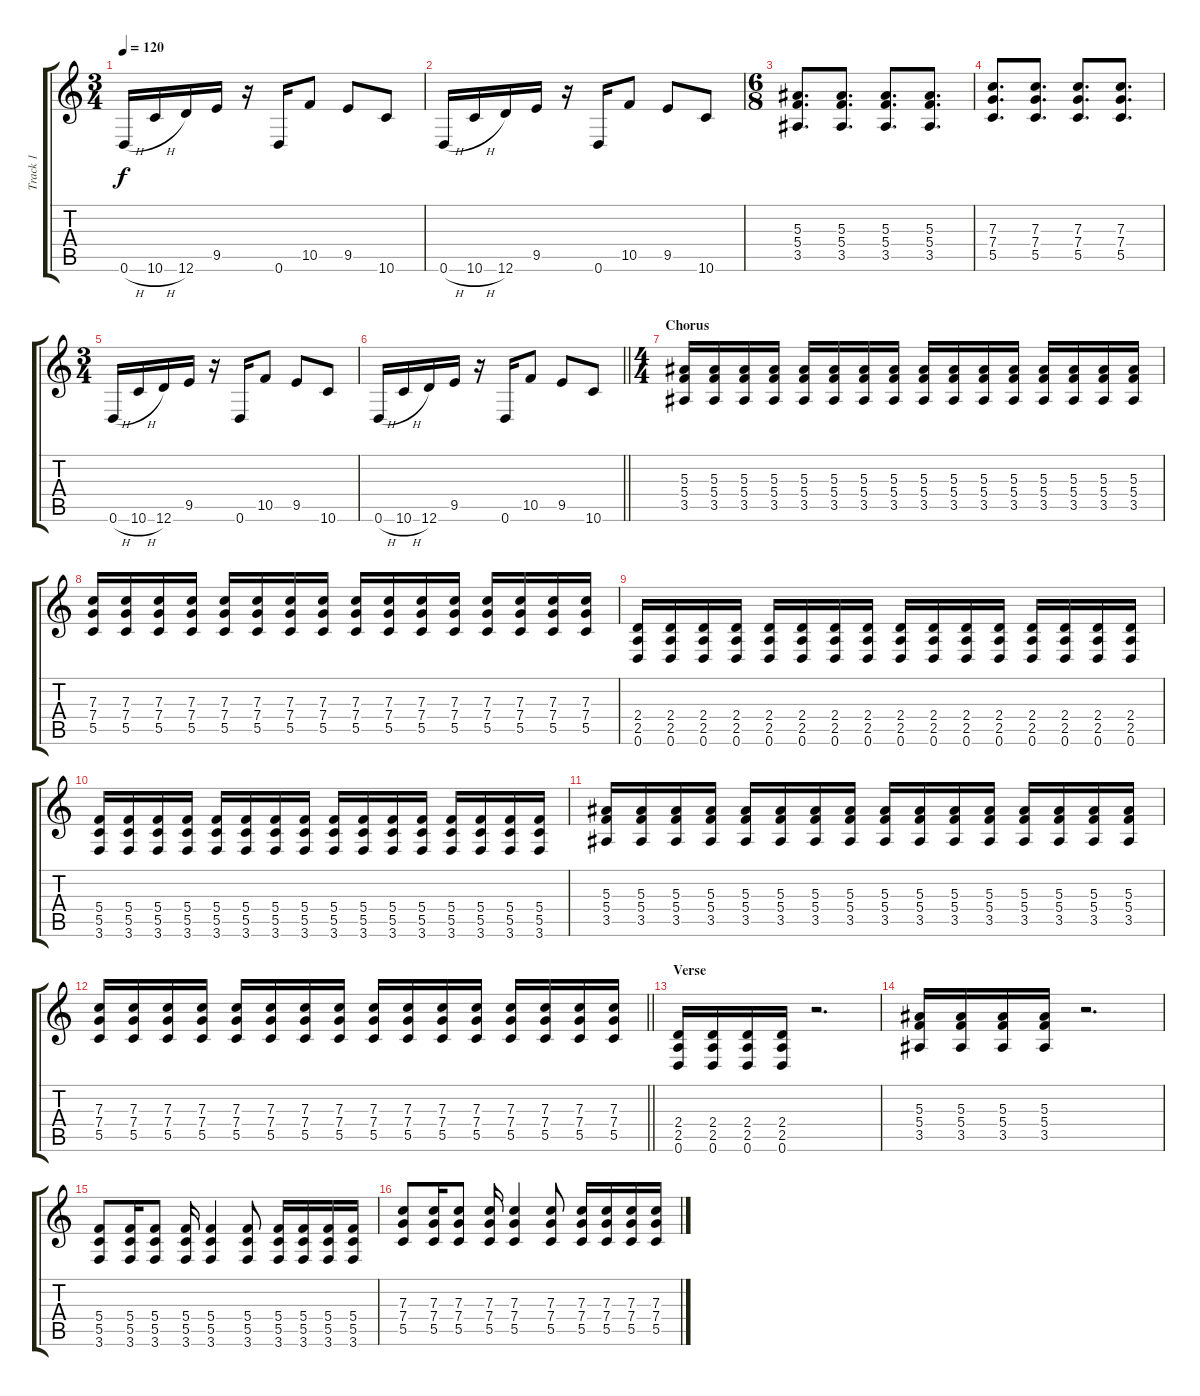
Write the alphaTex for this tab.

\track ("Track 1" "Track 1") {instrument distortionguitar}
\staff {score tabs}
\tuning (D4 A3 F3 C3 G2 D2) {hide}
\ts (3 4)
\tempo 120
\clef g2
\ks c
0.6{h}.16{dy f} 10.6{h}.16 12.6.16 9.5.16 r.16 0.6.16 10.5.8 9.5.8 10.6.8 |
0.6{h}.16 10.6{h}.16 12.6.16 9.5.16 r.16 0.6.16 10.5.8 9.5.8 10.6.8 |
\ts (6 8)
(5.3 5.4 3.5).8{d} (5.3 5.4 3.5).8{d} (5.3 5.4 3.5).8{d} (5.3 5.4 3.5).8{d} |
(7.3 7.4 5.5).8{d} (7.3 7.4 5.5).8{d} (7.3 7.4 5.5).8{d} (7.3 7.4 5.5).8{d} |
\ts (3 4)
0.6{h}.16 10.6{h}.16 12.6.16 9.5.16 r.16 0.6.16 10.5.8 9.5.8 10.6.8 |
\barLineRight lightlight
0.6{h}.16 10.6{h}.16 12.6.16 9.5.16 r.16 0.6.16 10.5.8 9.5.8 10.6.8 |
\ts (4 4)
\section ("" "Chorus")
(5.3 5.4 3.5).16 (5.3 5.4 3.5).16 (5.3 5.4 3.5).16 (5.3 5.4 3.5).16 (5.3 5.4 3.5).16 (5.3 5.4 3.5).16 (5.3 5.4 3.5).16 (5.3 5.4 3.5).16 (5.3 5.4 3.5).16 (5.3 5.4 3.5).16 (5.3 5.4 3.5).16 (5.3 5.4 3.5).16 (5.3 5.4 3.5).16 (5.3 5.4 3.5).16 (5.3 5.4 3.5).16 (5.3 5.4 3.5).16 |
(7.3 7.4 5.5).16 (7.3 7.4 5.5).16 (7.3 7.4 5.5).16 (7.3 7.4 5.5).16 (7.3 7.4 5.5).16 (7.3 7.4 5.5).16 (7.3 7.4 5.5).16 (7.3 7.4 5.5).16 (7.3 7.4 5.5).16 (7.3 7.4 5.5).16 (7.3 7.4 5.5).16 (7.3 7.4 5.5).16 (7.3 7.4 5.5).16 (7.3 7.4 5.5).16 (7.3 7.4 5.5).16 (7.3 7.4 5.5).16 |
(2.4 2.5 0.6).16 (2.4 2.5 0.6).16 (2.4 2.5 0.6).16 (2.4 2.5 0.6).16 (2.4 2.5 0.6).16 (2.4 2.5 0.6).16 (2.4 2.5 0.6).16 (2.4 2.5 0.6).16 (2.4 2.5 0.6).16 (2.4 2.5 0.6).16 (2.4 2.5 0.6).16 (2.4 2.5 0.6).16 (2.4 2.5 0.6).16 (2.4 2.5 0.6).16 (2.4 2.5 0.6).16 (2.4 2.5 0.6).16 |
(5.4 5.5 3.6).16 (5.4 5.5 3.6).16 (5.4 5.5 3.6).16 (5.4 5.5 3.6).16 (5.4 5.5 3.6).16 (5.4 5.5 3.6).16 (5.4 5.5 3.6).16 (5.4 5.5 3.6).16 (5.4 5.5 3.6).16 (5.4 5.5 3.6).16 (5.4 5.5 3.6).16 (5.4 5.5 3.6).16 (5.4 5.5 3.6).16 (5.4 5.5 3.6).16 (5.4 5.5 3.6).16 (5.4 5.5 3.6).16 |
(5.3 5.4 3.5).16 (5.3 5.4 3.5).16 (5.3 5.4 3.5).16 (5.3 5.4 3.5).16 (5.3 5.4 3.5).16 (5.3 5.4 3.5).16 (5.3 5.4 3.5).16 (5.3 5.4 3.5).16 (5.3 5.4 3.5).16 (5.3 5.4 3.5).16 (5.3 5.4 3.5).16 (5.3 5.4 3.5).16 (5.3 5.4 3.5).16 (5.3 5.4 3.5).16 (5.3 5.4 3.5).16 (5.3 5.4 3.5).16 |
\barLineRight lightlight
(7.3 7.4 5.5).16 (7.3 7.4 5.5).16 (7.3 7.4 5.5).16 (7.3 7.4 5.5).16 (7.3 7.4 5.5).16 (7.3 7.4 5.5).16 (7.3 7.4 5.5).16 (7.3 7.4 5.5).16 (7.3 7.4 5.5).16 (7.3 7.4 5.5).16 (7.3 7.4 5.5).16 (7.3 7.4 5.5).16 (7.3 7.4 5.5).16 (7.3 7.4 5.5).16 (7.3 7.4 5.5).16 (7.3 7.4 5.5).16 |
\section ("" "Verse")
(2.4 2.5 0.6).16 (2.4 2.5 0.6).16 (2.4 2.5 0.6).16 (2.4 2.5 0.6).16 r.2{d} |
(5.3 5.4 3.5).16 (5.3 5.4 3.5).16 (5.3 5.4 3.5).16 (5.3 5.4 3.5).16 r.2{d} |
(5.4 5.5 3.6).8 (5.4 5.5 3.6).16 (5.4 5.5 3.6).8 (5.4 5.5 3.6).16 (5.4 5.5 3.6).4 (5.4 5.5 3.6).8 (5.4 5.5 3.6).16 (5.4 5.5 3.6).16 (5.4 5.5 3.6).16 (5.4 5.5 3.6).16 |
(7.3 7.4 5.5).8 (7.3 7.4 5.5).16 (7.3 7.4 5.5).8 (7.3 7.4 5.5).16 (7.3 7.4 5.5).4 (7.3 7.4 5.5).8 (7.3 7.4 5.5).16 (7.3 7.4 5.5).16 (7.3 7.4 5.5).16 (7.3 7.4 5.5).16
